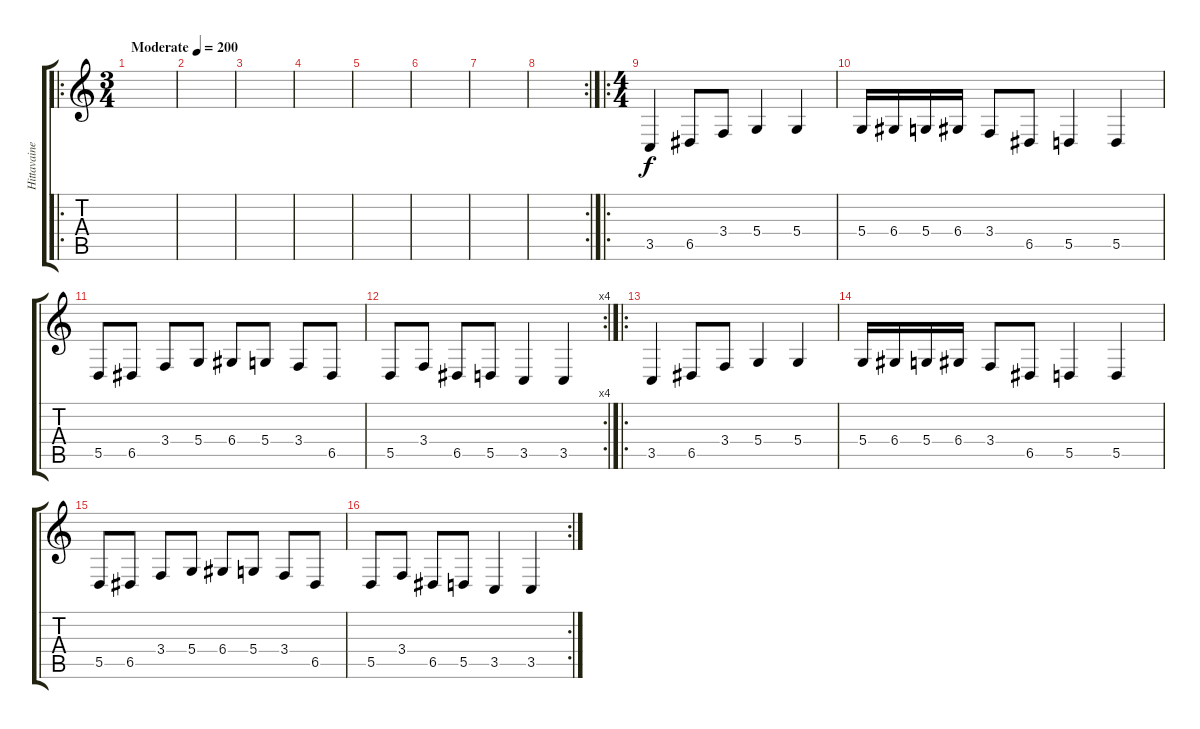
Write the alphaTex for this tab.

\track ("Hittavainen" "Hittavaine") {instrument violin}
\staff {score tabs}
\tuning (E4 B3 G3 D3 A2 E2) {hide}
\ro
\ts (3 4)
\tempo (200 "Moderate")
\clef g2
\ks c
|
|
|
|
|
|
|
\rc 2
|
\ro
\ts (4 4)
3.5.4 6.5.8 3.4.8 5.4.4 5.4.4 |
5.4.16 6.4.16 5.4.16 6.4.16 3.4.8 6.5.8 5.5.4 5.5.4 |
5.5.8 6.5.8 3.4.8 5.4.8 6.4.8 5.4.8 3.4.8 6.5.8 |
\rc 4
5.5.8 3.4.8 6.5.8 5.5.8 3.5.4 3.5.4 |
\ro
3.5.4 6.5.8 3.4.8 5.4.4 5.4.4 |
5.4.16 6.4.16 5.4.16 6.4.16 3.4.8 6.5.8 5.5.4 5.5.4 |
5.5.8 6.5.8 3.4.8 5.4.8 6.4.8 5.4.8 3.4.8 6.5.8 |
\rc 2
5.5.8 3.4.8 6.5.8 5.5.8 3.5.4 3.5.4
